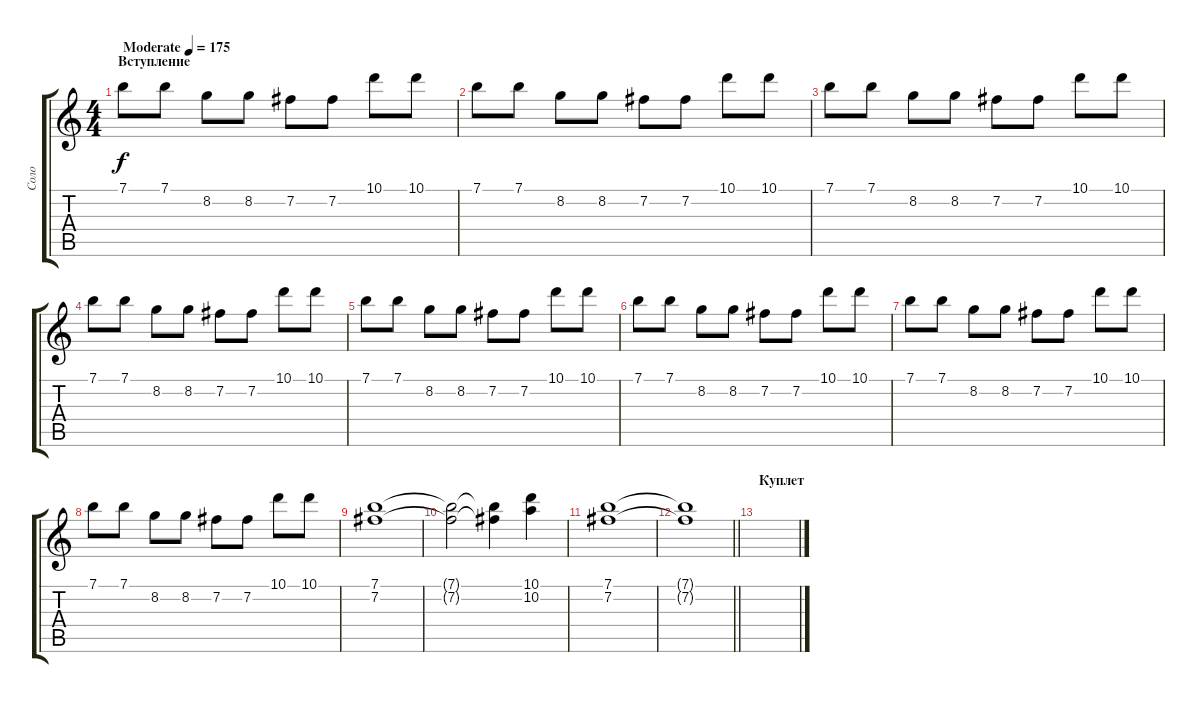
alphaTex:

\track ("Соло" "Соло") {instrument overdrivenguitar}
\staff {score tabs}
\tuning (E4 B3 G3 D3 A2 E2) {hide}
\ts (4 4)
\section ("" "Вступление")
\tempo (175 "Moderate")
\clef g2
\ks c
7.1.8{dy f instrument overdrivenguitar} 7.1.8 8.2.8 8.2.8 7.2.8 7.2.8 10.1.8 10.1.8 |
7.1.8 7.1.8 8.2.8 8.2.8 7.2.8 7.2.8 10.1.8 10.1.8 |
7.1.8 7.1.8 8.2.8 8.2.8 7.2.8 7.2.8 10.1.8 10.1.8 |
7.1.8 7.1.8 8.2.8 8.2.8 7.2.8 7.2.8 10.1.8 10.1.8 |
7.1.8 7.1.8 8.2.8 8.2.8 7.2.8 7.2.8 10.1.8 10.1.8 |
7.1.8 7.1.8 8.2.8 8.2.8 7.2.8 7.2.8 10.1.8 10.1.8 |
7.1.8 7.1.8 8.2.8 8.2.8 7.2.8 7.2.8 10.1.8 10.1.8 |
7.1.8 7.1.8 8.2.8 8.2.8 7.2.8 7.2.8 10.1.8 10.1.8 |
(7.1 7.2).1 |
(7.1{t} 7.2{t}).2 (7.1{t} 7.2{t}).4 (10.1 10.2).4 |
(7.1 7.2).1 |
\barLineRight lightlight
(7.1{t} 7.2{t}).1 |
\section ("" "Куплет")
